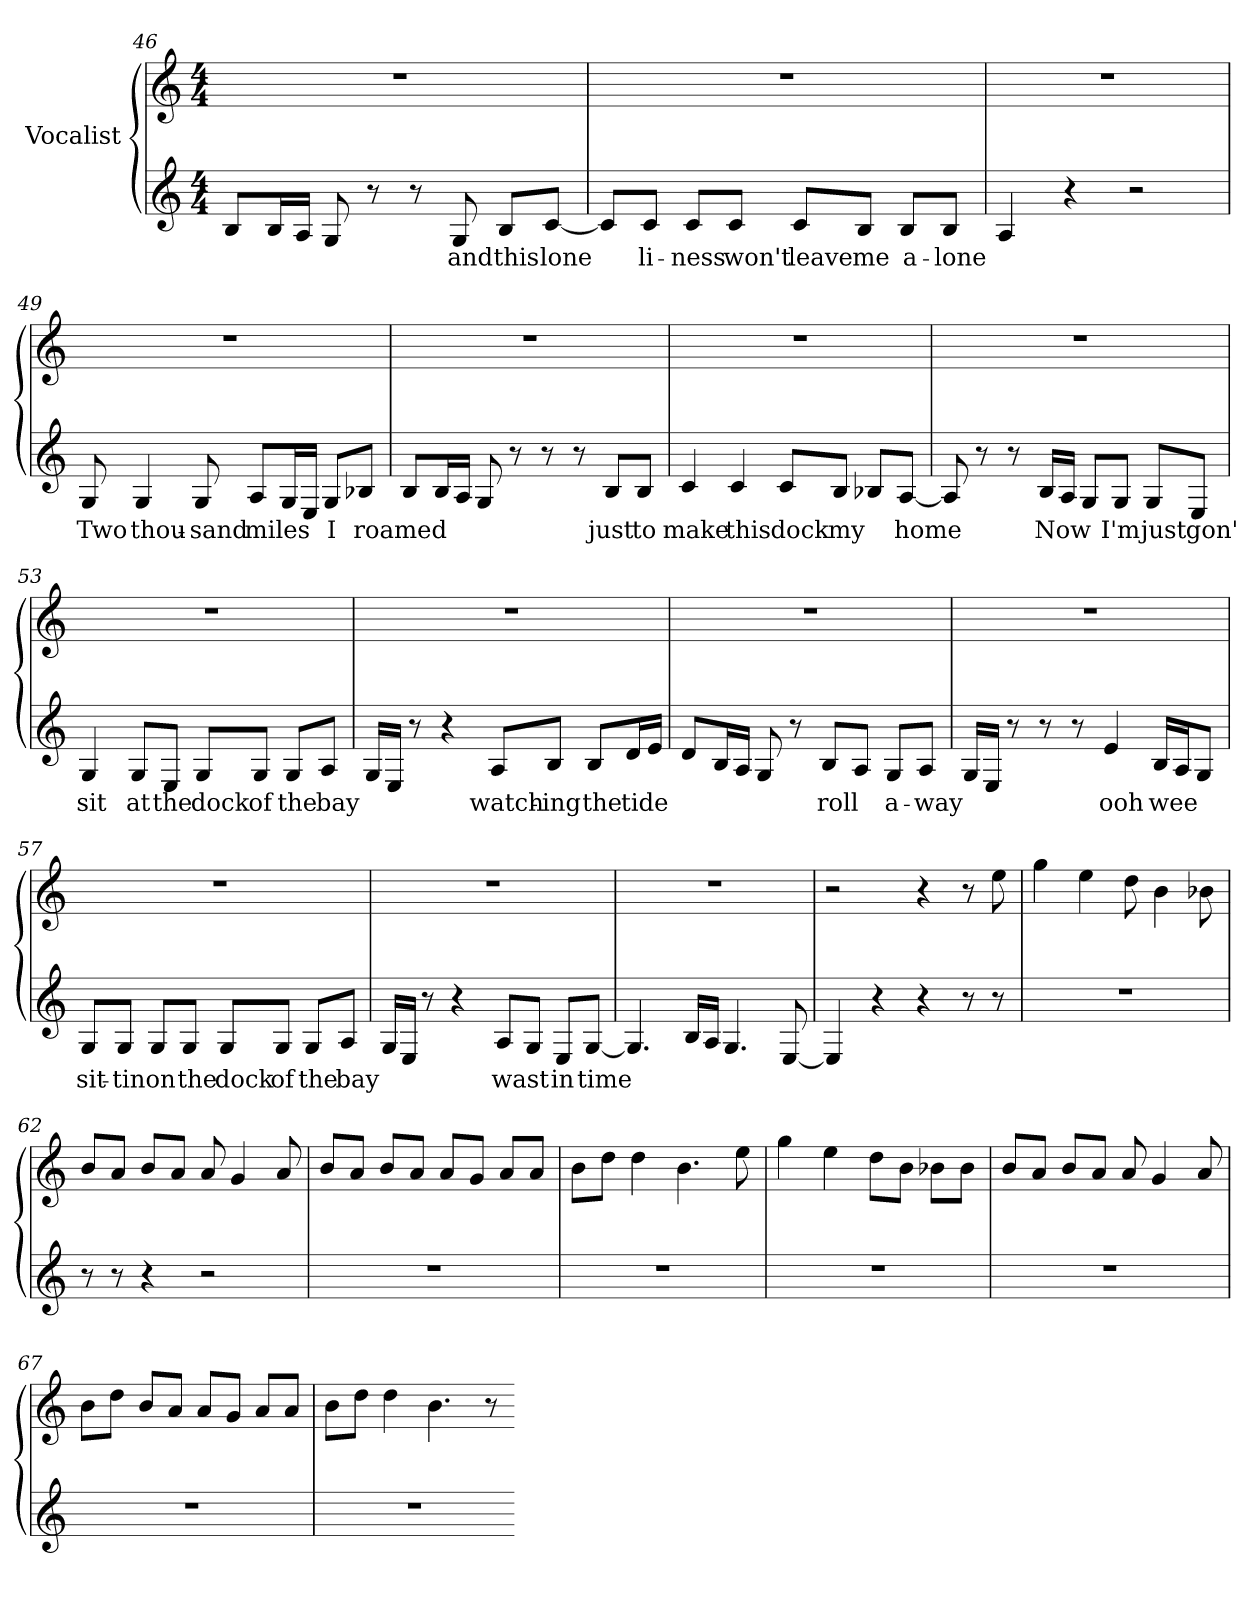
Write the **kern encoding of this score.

**kern	**text	**kern	**text
*part1	*part1	*part1	*part1
*staff2	*staff2	*staff1	*staff1
*I"Vocalist	*	*	*
*clefG2	*	*clefG2	*
*M4/4	*	*M4/4	*
=46	=46	=46	=46
8B/L	_	1r	.
16B/L	_	.	.
16A/JJ	_	.	.
8G	_	.	.
8r	.	.	.
8r	.	.	.
8G	and	.	.
8B/L	this	.	.
[8c/J	lone-	.	.
=47	=47	=47	=47
8c/L]	_	1r	.
8c/J	-li-	.	.
8c/L	-ness	.	.
8c/J	won't	.	.
8c/L	leave	.	.
8B/J	me	.	.
8B/L	a-	.	.
8B/J	-lone	.	.
=48	=48	=48	=48
4A	_	1r	.
4r	.	.	.
2r	.	.	.
=49	=49	=49	=49
8G	Two	1r	.
4G	thou-	.	.
8G	-sand	.	.
8A/L	miles	.	.
16G/L	_	.	.
16E/JJ	_	.	.
8G/L	I	.	.
8B-X/J	roamed	.	.
=50	=50	=50	=50
8B/L	_	1r	.
16B/L	_	.	.
16A/JJ	_	.	.
8G	_	.	.
8r	.	.	.
8r	.	.	.
8r	.	.	.
8B/L	just	.	.
8B/J	to	.	.
=51	=51	=51	=51
4c	make	1r	.
4c	this	.	.
8c/L	dock	.	.
8B/J	my	.	.
8B-X/L	_	.	.
[8A/J	home	.	.
=52	=52	=52	=52
8A]	_	1r	.
8r	.	.	.
8r	.	.	.
16B/LL	Now	.	.
16A/JJ	_	.	.
8G/L	_	.	.
8G/J	I'm	.	.
8G/L	just	.	.
8E/J	gon'	.	.
=53	=53	=53	=53
4G	sit	1r	.
8G/L	at	.	.
8E/J	the	.	.
8G/L	dock	.	.
8G/J	of	.	.
8G/L	the	.	.
8A/J	bay	.	.
=54	=54	=54	=54
16G/LL	_	1r	.
16E/JJ	_	.	.
8r	.	.	.
4r	.	.	.
8A/L	watch-	.	.
8B/J	-ing	.	.
8B/L	the	.	.
16d/L	tide	.	.
16e/JJ	_	.	.
=55	=55	=55	=55
8d/L	_	1r	.
16B/L	_	.	.
16A/JJ	_	.	.
8G	_	.	.
8r	.	.	.
8B/L	roll	.	.
8A/J	_	.	.
8G/L	a-	.	.
8A/J	-way	.	.
=56	=56	=56	=56
16G/LL	_	1r	.
16E/JJ	_	.	.
8r	.	.	.
8r	.	.	.
8r	.	.	.
4e	ooh	.	.
16B/LL	wee	.	.
16A/J	_	.	.
8G/J	_	.	.
=57	=57	=57	=57
8G/L	sit-	1r	.
8G/J	-tin	.	.
8G/L	on	.	.
8G/J	the	.	.
8G/L	dock	.	.
8G/J	of	.	.
8G/L	the	.	.
8A/J	bay	.	.
=58	=58	=58	=58
16G/LL	_	1r	.
16E/JJ	_	.	.
8r	.	.	.
4r	.	.	.
8A/L	wast-	.	.
8G/J	_	.	.
8E/L	-in	.	.
[8G/J	time	.	.
=59	=59	=59	=59
4.G]	_	1r	.
16B/LL	_	.	.
16A/JJ	_	.	.
4.G	_	.	.
[8E	_	.	.
=60	=60	=60	=60
4E]	_	2r	.
4r	.	.	.
4r	.	4r	.
8r	.	8r	.
8r	.	8ee	_
=61	=61	=61	=61
1r	.	4gg	_
.	.	4ee	_
.	.	8dd	_
.	.	4b	_
.	.	8b-X	_
=62	=62	=62	=62
8r	.	8b/L	_
8r	.	8a/J	_
4r	.	8b/L	_
.	.	8a/J	_
2r	.	8a	_
.	.	4g	_
.	.	8a	_
=63	=63	=63	=63
1r	.	8b/L	_
.	.	8a/J	_
.	.	8b/L	_
.	.	8a/J	_
.	.	8a/L	_
.	.	8g/J	_
.	.	8a/L	_
.	.	8a/J	_
=64	=64	=64	=64
1r	.	8b\L	_
.	.	8dd\J	_
.	.	4dd	_
.	.	4.b	_
.	.	8ee	_
=65	=65	=65	=65
1r	.	4gg	_
.	.	4ee	_
.	.	8dd\L	_
.	.	8b\J	_
.	.	8b-X\L	_
.	.	8b-\J	_
=66	=66	=66	=66
1r	.	8b/L	_
.	.	8a/J	_
.	.	8b/L	_
.	.	8a/J	_
.	.	8a	_
.	.	4g	_
.	.	8a	_
=67	=67	=67	=67
1r	.	8b\L	_
.	.	8dd\J	_
.	.	8b/L	_
.	.	8a/J	_
.	.	8a/L	_
.	.	8g/J	_
.	.	8a/L	_
.	.	8a/J	_
=68	=68	=68	=68
1r	.	8b\L	_
.	.	8dd\J	_
.	.	4dd	_
.	.	4.b	_
.	.	8r	.
=-	=-	=-	=-
*-	*-	*-	*-
